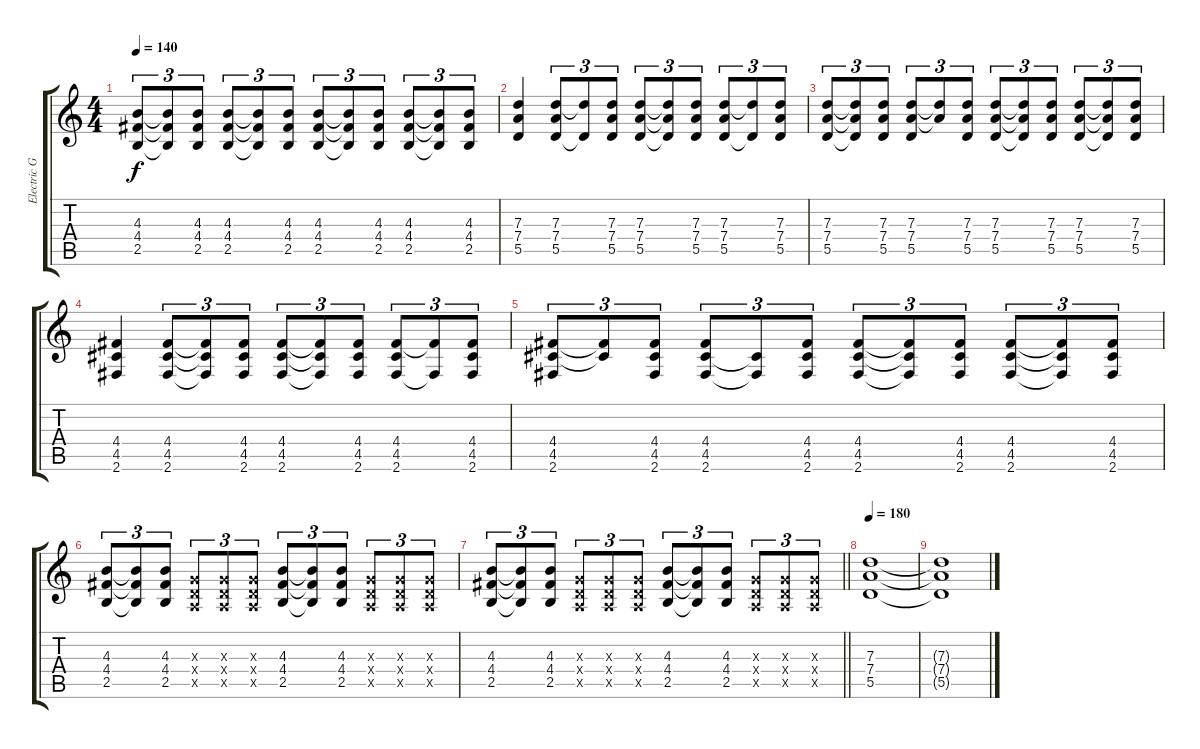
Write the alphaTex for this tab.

\track ("Electric Guitar" "Electric G") {instrument distortionguitar}
\staff {score tabs}
\tuning (E4 B3 G3 D3 A2 E2) {hide}
\ts (4 4)
\tempo 140
\clef g2
\ks c
(4.3 4.4 2.5).8{tu (3 2) dy f} (4.3{t} 4.4{t} 2.5{t}).8{tu (3 2)} (4.3 4.4 2.5).8{tu (3 2)} (4.3 4.4 2.5).8{tu (3 2)} (4.3{t} 4.4{t} 2.5{t}).8{tu (3 2)} (4.3 4.4 2.5).8{tu (3 2)} (4.3 4.4 2.5).8{tu (3 2)} (4.3{t} 4.4{t} 2.5{t}).8{tu (3 2)} (4.3 4.4 2.5).8{tu (3 2)} (4.3 4.4 2.5).8{tu (3 2)} (4.3{t} 4.4{t} 2.5{t}).8{tu (3 2)} (4.3 4.4 2.5).8{tu (3 2)} |
(7.3 7.4 5.5).4 (7.3 7.4 5.5).8{tu (3 2)} (7.3{t} 5.5{t}).8{tu (3 2)} (7.3 7.4 5.5).8{tu (3 2)} (7.3 7.4 5.5).8{tu (3 2)} (7.3{t} 7.4{t} 5.5{t}).8{tu (3 2)} (7.3 7.4 5.5).8{tu (3 2)} (7.3 7.4 5.5).8{tu (3 2)} (7.3{t} 5.5{t}).8{tu (3 2)} (7.3 7.4 5.5).8{tu (3 2)} |
(7.3 7.4 5.5).8{tu (3 2)} (7.3{t} 7.4{t} 5.5{t}).8{tu (3 2)} (7.3 7.4 5.5).8{tu (3 2)} (7.3 7.4 5.5).8{tu (3 2)} (7.3{t} 7.4{t}).8{tu (3 2)} (7.3 7.4 5.5).8{tu (3 2)} (7.3 7.4 5.5).8{tu (3 2)} (7.3{t} 7.4{t} 5.5{t}).8{tu (3 2)} (7.3 7.4 5.5).8{tu (3 2)} (7.3 7.4 5.5).8{tu (3 2)} (7.3{t} 7.4{t} 5.5{t}).8{tu (3 2)} (7.3 7.4 5.5).8{tu (3 2)} |
(4.4 4.5 2.6).4 (4.4 4.5 2.6).8{tu (3 2)} (4.4{t} 4.5{t} 2.6{t}).8{tu (3 2)} (4.4 4.5 2.6).8{tu (3 2)} (4.4 4.5 2.6).8{tu (3 2)} (4.4{t} 4.5{t} 2.6{t}).8{tu (3 2)} (4.4 4.5 2.6).8{tu (3 2)} (4.4 4.5 2.6).8{tu (3 2)} (4.4{t} 2.6{t}).8{tu (3 2)} (4.4 4.5 2.6).8{tu (3 2)} |
(4.4 4.5 2.6).8{tu (3 2)} (4.4{t} 4.5{t}).8{tu (3 2)} (4.4 4.5 2.6).8{tu (3 2)} (4.4 4.5 2.6).8{tu (3 2)} (4.5{t} 2.6{t}).8{tu (3 2)} (4.4 4.5 2.6).8{tu (3 2)} (4.4 4.5 2.6).8{tu (3 2)} (4.4{t} 4.5{t} 2.6{t}).8{tu (3 2)} (4.4 4.5 2.6).8{tu (3 2)} (4.4 4.5 2.6).8{tu (3 2)} (4.4{t} 4.5{t} 2.6{t}).8{tu (3 2)} (4.4 4.5 2.6).8{tu (3 2)} |
(4.3 4.4 2.5).8{tu (3 2)} (4.3{t} 4.4{t} 2.5{t}).8{tu (3 2)} (4.3 4.4 2.5).8{tu (3 2)} (0.3{x} 0.4{x} 0.5{x}).8{tu (3 2)} (0.3{x} 0.4{x} 0.5{x}).8{tu (3 2)} (0.3{x} 0.4{x} 0.5{x}).8{tu (3 2)} (4.3 4.4 2.5).8{tu (3 2)} (4.3{t} 4.4{t} 2.5{t}).8{tu (3 2)} (4.3 4.4 2.5).8{tu (3 2)} (0.3{x} 0.4{x} 0.5{x}).8{tu (3 2)} (0.3{x} 0.4{x} 0.5{x}).8{tu (3 2)} (0.3{x} 0.4{x} 0.5{x}).8{tu (3 2)} |
\barLineRight lightlight
(4.3 4.4 2.5).8{tu (3 2)} (4.3{t} 4.4{t} 2.5{t}).8{tu (3 2)} (4.3 4.4 2.5).8{tu (3 2)} (0.3{x} 0.4{x} 0.5{x}).8{tu (3 2)} (0.3{x} 0.4{x} 0.5{x}).8{tu (3 2)} (0.3{x} 0.4{x} 0.5{x}).8{tu (3 2)} (4.3 4.4 2.5).8{tu (3 2)} (4.3{t} 4.4{t} 2.5{t}).8{tu (3 2)} (4.3 4.4 2.5).8{tu (3 2)} (0.3{x} 0.4{x} 0.5{x}).8{tu (3 2)} (0.3{x} 0.4{x} 0.5{x}).8{tu (3 2)} (0.3{x} 0.4{x} 0.5{x}).8{tu (3 2)} |
\tempo 180
(7.3 7.4 5.5).1 |
(7.3{t} 7.4{t} 5.5{t}).1
